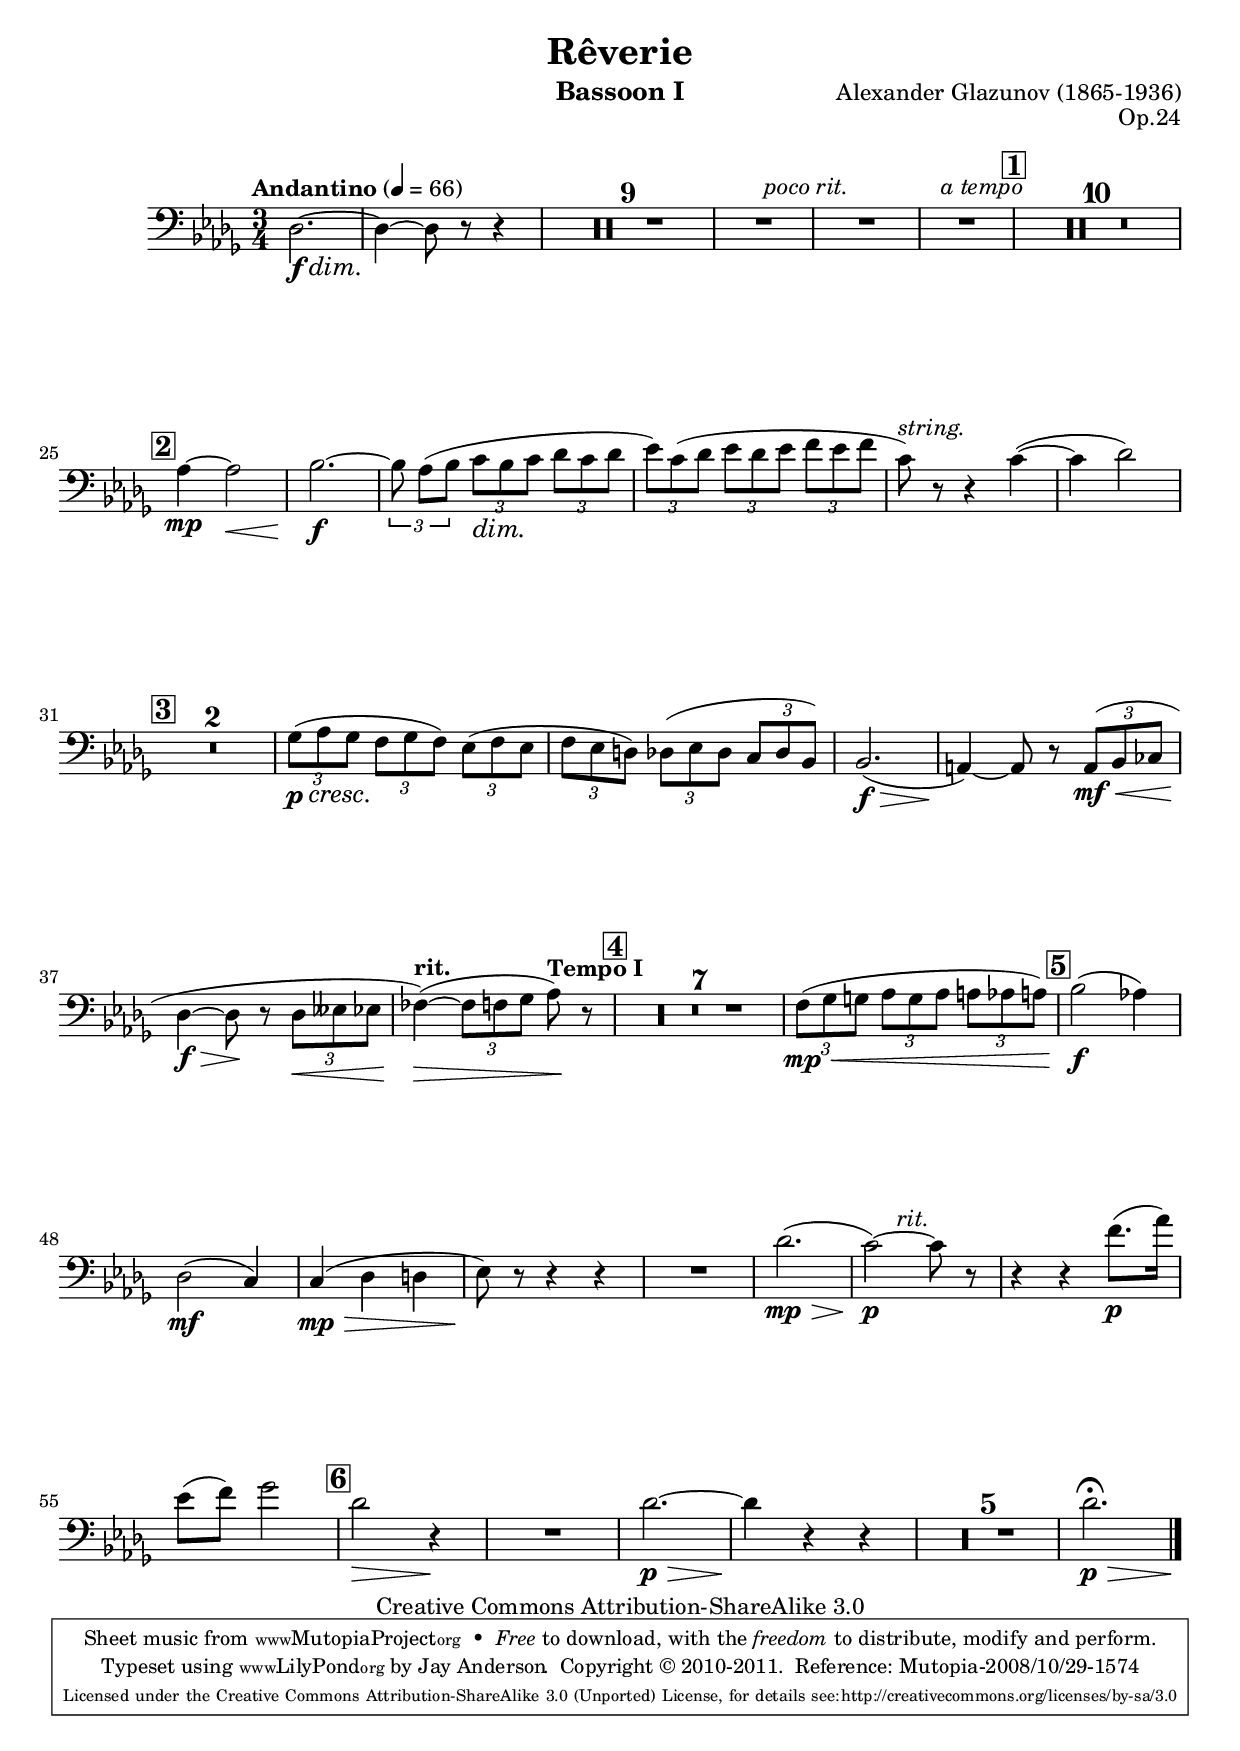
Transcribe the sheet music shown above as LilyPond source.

\version "2.13.47"

\include "defs.ily"
\version "2.13.47"

bassoonOne = \relative c
{
  \clef bass
  \key des \major
  des2.~\f\justDim |
  des4~ des8\! r r4 |
  R2.*12 |

  %1
  R2.*10 |

  %2
  aes'4~\mp aes2\< |
  bes2.~\f |
  \times 2/3 {bes8 aes[( bes]} \times 2/3 {c\justDim bes c} \times 2/3 {des c des} |
  \times 2/3 {ees) c( des} \times 2/3 {ees des ees} \times 2/3 {f ees f} |
  c8) r r4 c~( |
  c des2) |

  %3
  R2.*2 |
  \times 2/3 {ges,8(\p\justCresc aes ges\!} \times 2/3 {f ges f)} \times 2/3 {ees( f ees} |
  \times 2/3 {f ees d)} \times 2/3 {des( ees des} \times 2/3 {c des bes)} |
  bes2.(\f\> |
  a4~)\! a8 r \times 2/3 {a8(\mf\< bes ces} |
  des4~\f\> des8\! r \times 2/3 {des(\< eeses ees} |
  fes4~)(\> \times 2/3 {fes8 f ges} aes8)\! r |

  %4
  R2.*7 |
  \times 2/3 {f8(\mp\< ges g} \times 2/3 {aes g aes} \times 2/3 {a aes a)} |

  %5
  bes2(\f aes4) |
  des,2(\mf c4) |
  c(\mp\> des d |
  ees8)\! r r4 r |
  R2. |
  des'2.(\mp\> |
  c2~)\p c8 r |
  r4 r f8.(\p aes16) |
  ees8( f) ges2 |

  %6
  des2\> r4\! |
  R2. |
  des2.~\p\> |
  des4\! r r |
  R2.*5 |
  des2.\fermata\p\> s1*0\! |
}


instrument = "Bassoon I"
notes = \bassoonOne

\version "2.13.47"

\include "header.ily"

\score
{
  \new Staff \new Voice { << \removeWithTag #'score \notes \outline >> }
}

